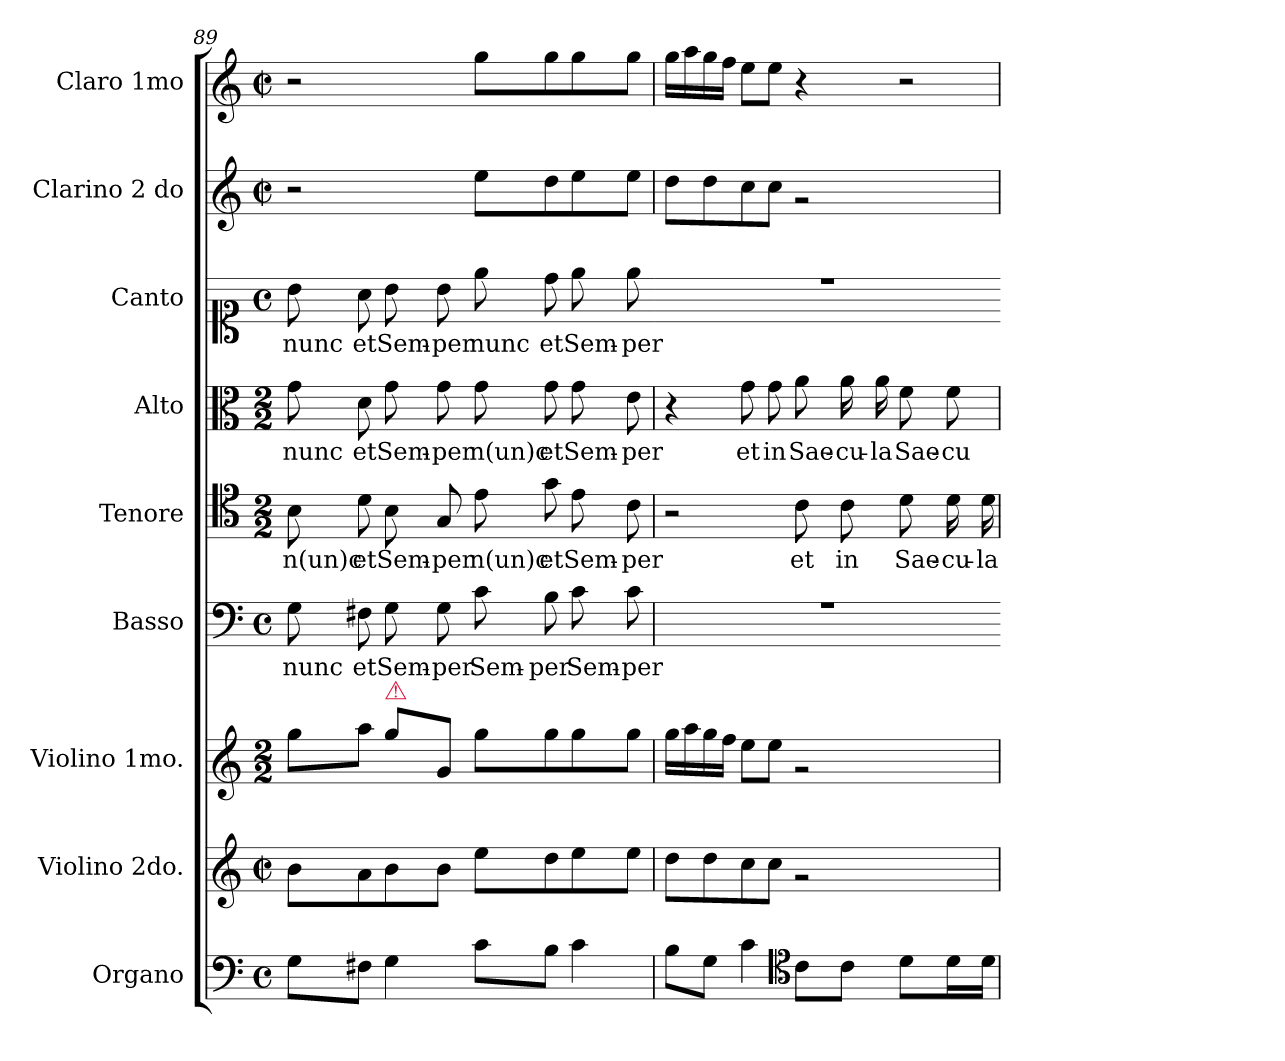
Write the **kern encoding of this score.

**kern	**kern	**kern	**kern	**text	**kern	**text	**kern	**text	**kern	**text	**kern	**kern
*part9	*part8	*part7	*part6	*part6	*part5	*part5	*part4	*part4	*part3	*part3	*part2	*part1
*staff9	*staff8	*staff7	*staff6	*staff6	*staff5	*staff5	*staff4	*staff4	*staff3	*staff3	*staff2	*staff1
*I"Organo	*I"Violino 2do.	*I"Violino 1mo.	*I"Basso	*	*I"Tenore	*	*I"Alto	*	*I"Canto	*	*I"Clarino 2 do	*I"Claro 1mo
*I'org	*I'vl 2	*I'vl 1	*I'B	*	*I'T	*	*I'A	*	*	*	*I'clno 2	*
*clefF4	*clefG2	*clefG2	*clefF4	*	*clefC4	*	*clefC3	*	*clefC1	*	*clefG2	*clefG2
*k[]	*k[]	*k[]	*k[]	*	*k[]	*	*k[]	*	*k[]	*	*k[]	*k[]
*M2/2	*M2/2	*M2/2	*M2/2	*	*M2/2	*	*M2/2	*	*M2/2	*	*M2/2	*M2/2
*met(c)	*met(c|)	*	*met(c)	*	*	*	*	*	*met(c)	*	*met(c|)	*met(c|)
=89	=89	=89	=89	=89	=89	=89	=89	=89	=89	=89	=89	=89
8G\L	8b\L	8gg\L	8G\	nunc	8B\	n(un)c	8g\	nunc	8b\	nunc	2r	2r
8F#X\J	8a\	8aa\J	8F#X\	et	8d\	et	8d\	et	8a\	et	.	.
!	!	!LO:TX:a:color=crimson:t=⚠	!	!	!	!	!	!	!	!	!	!
4G\	8b\	8gg\L	8G\	Sem-	8B\	Sem-	8g\	Sem-	8b\	Sem-	.	.
.	8b\J	8g/J	8G\	-per	8G/	-per	8g\	-per	8b\	-per	.	.
!	!	!	!	!LO:LY:i	!	!	!	!	!	!	!	!
8c\L	8ee\L	8gg\L	8c\	Sem-	8e\	n(un)c	8g\	n(un)c	8ee\	nunc	8ee\L	8gg\L
!	!	!	!	!LO:LY:i	!	!	!	!	!	!	!	!
8B\J	8dd\	8gg\	8B\	-per	8g\	et	8g\	et	8dd\	et	8dd\	8gg\
4c\	8ee\	8gg\	8c\	Sem-	8e\	Sem-	8g\	Sem-	8ee\	Sem-	8ee\	8gg\
.	8ee\J	8gg\J	8c\	per	8c\	per	8e\	per	8ee\	-per	8ee\J	8gg\J
=90	=90	=90	=90	=90	=90	=90	=90	=90	=90-	=90	=90	=90
8B\L	8dd\L	16gg\LL	1rA	.	2r	.	4r	.	1rdd	.	8dd\L	16gg\LL
.	.	16aa\	.	.	.	.	.	.	.	.	.	16aa\
8G\J	8dd\	16gg\	.	.	.	.	.	.	.	.	8dd\	16gg\
.	.	16ff\JJ	.	.	.	.	.	.	.	.	.	16ff\JJ
4c\	8cc\	8ee\L	.	.	.	.	8g\	et	.	.	8cc\	8ee\L
.	8cc\J	8ee\J	.	.	.	.	8g\	in	.	.	8cc\J	8ee\J
*clefC4	*	*	*	*	*	*	*	*	*	*	*	*
8c\L	2rg	2rg	.	.	8c\	et	8a\	Sae-	.	.	2rg	4r
8c\J	.	.	.	.	8c\	in	16a\	-cu-	.	.	.	.
.	.	.	.	.	.	.	16a\	-la	.	.	.	.
!	!	!	!	!	!	!	!	!	!	!	!	!LO:N:vis=2
8d\L	.	.	.	.	8d\	Sae-	8f\	Sae-	.	.	.	4r
16d\L	.	.	.	.	16d\	-cu-	8f\	-cu-	.	.	.	.
16d\JJ	.	.	.	.	16d\	-la	.	.	.	.	.	.
=	=	=	=-	=	=	=	=	=	=-	=	=	=
*-	*-	*-	*-	*-	*-	*-	*-	*-	*-	*-	*-	*-
